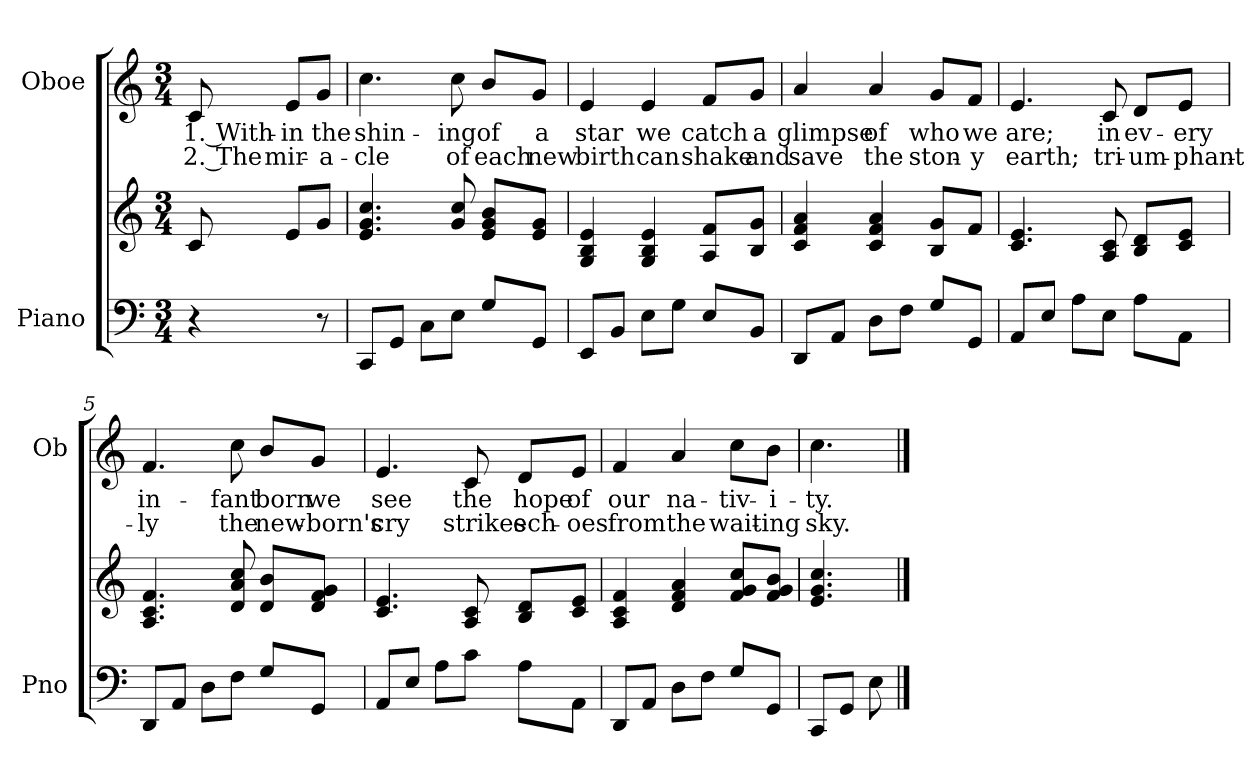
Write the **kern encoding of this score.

**kern	**kern	**kern	**text	**text
*part2	*part2	*part1	*part1	*part1
*staff3	*staff2	*staff1	*staff1	*staff1
*I"Piano	*	*I"Oboe	*	*
*I'Pno	*	*I'Ob	*	*
*clefF4	*clefG2	*clefG2	*	*
*k[]	*k[]	*k[]	*	*
*M3/4	*M3/4	*M3/4	*	*
*MM88	*MM88	*MM88	*	*
=	=	=	=	=
!	!	!	!LO:LY:b	!LO:LY:b
4r	8c/	8c/	1. With-	2. The
!	!	!	!LO:LY:b	!LO:LY:b
.	8e/L	8e/L	-in	mir-
!	!	!	!LO:LY:b	!LO:LY:b
8r	8g/J	8g/J	the	-a-
=1	=1	=1	=1	=1
!	!	!	!LO:LY:b	!LO:LY:b
8CC/L	4.e/ 4.g/ 4.cc/	4.cc\	shin-	-cle
8GG/J	.	.	.	.
8C\L	.	.	.	.
!	!	!	!LO:LY:b	!LO:LY:b
8E\J	8g/ 8cc/	8cc\	-ing	of
!	!	!	!LO:LY:b	!LO:LY:b
8G/L	8e/ 8g/ 8b/L	8b/L	of	each
!	!	!	!LO:LY:b	!LO:LY:b
8GG/J	8e/ 8g/J	8g/J	a	new
=2	=2	=2	=2	=2
!	!	!	!LO:LY:b	!LO:LY:b
8EE/L	4G/ 4B/ 4e/	4e/	star	birth
8BB/J	.	.	.	.
!	!	!	!LO:LY:b	!LO:LY:b
8E\L	4G/ 4B/ 4e/	4e/	we	can
8G\J	.	.	.	.
!	!	!	!LO:LY:b	!LO:LY:b
8E/L	8A/ 8f/L	8f/L	catch	shake
!	!	!	!LO:LY:b	!LO:LY:b
8BB/J	8B/ 8g/J	8g/J	a	and
!!LO:LB:g=z
=3	=3	=3	=3	=3
!	!	!	!LO:LY:b	!LO:LY:b
8DD/L	4c/ 4f/ 4a/	4a/	glimpse	save
8AA/J	.	.	.	.
!	!	!	!LO:LY:b	!LO:LY:b
8D\L	4c/ 4f/ 4a/	4a/	of	the
8F\J	.	.	.	.
!	!	!	!LO:LY:b	!LO:LY:b
8G/L	8B/ 8g/L	8g/L	who	ston-
!	!	!	!LO:LY:b	!LO:LY:b
8GG/J	8f/J	8f/J	we	-y
=4	=4	=4	=4	=4
!	!	!	!LO:LY:b	!LO:LY:b
8AA/L	4.c/ 4.e/	4.e/	are;	earth;
8E/J	.	.	.	.
8A\L	.	.	.	.
!	!	!	!LO:LY:b	!LO:LY:b
8E\J	8A/ 8c/	8c/	in	tri-
!	!	!	!LO:LY:b	!LO:LY:b
8A\L	8B/ 8d/L	8d/L	ev-	-um-
!	!	!	!LO:LY:b	!LO:LY:b
8AA\J	8c/ 8e/J	8e/J	-ery	-phant-
=5	=5	=5	=5	=5
!	!	!	!LO:LY:b	!LO:LY:b
8DD/L	4.A/ 4.c/ 4.f/	4.f/	in-	-ly
8AA/J	.	.	.	.
8D\L	.	.	.	.
!	!	!	!LO:LY:b	!LO:LY:b
8F\J	8d/ 8a/ 8cc/	8cc\	-fant	the
!	!	!	!LO:LY:b	!LO:LY:b
8G/L	8d/ 8b/L	8b/L	born	new-
!	!	!	!LO:LY:b	!LO:LY:b
8GG/J	8d/ 8f/ 8g/J	8g/J	we	-born's
!!LO:LB:g=z
=6	=6	=6	=6	=6
!	!	!	!LO:LY:b	!LO:LY:b
8AA/L	4.c/ 4.e/	4.e/	see	cry
8E/J	.	.	.	.
8A\L	.	.	.	.
!	!	!	!LO:LY:b	!LO:LY:b
8c\J	8A/ 8c/	8c/	the	strikes
!	!	!	!LO:LY:b	!LO:LY:b
8A\L	8B/ 8d/L	8d/L	hope	ech-
!	!	!	!LO:LY:b	!LO:LY:b
8AA\J	8c/ 8e/J	8e/J	of	-oes
=7	=7	=7	=7	=7
!	!	!	!LO:LY:b	!LO:LY:b
8DD/L	4A/ 4c/ 4f/	4f/	our	from
8AA/J	.	.	.	.
!	!	!	!LO:LY:b	!LO:LY:b
8D\L	4d/ 4f/ 4a/	4a/	na-	the
8F\J	.	.	.	.
!	!	!	!LO:LY:b	!LO:LY:b
8G/L	8f/ 8g/ 8cc/L	8cc\L	-tiv-	wait-
!	!	!	!LO:LY:b	!LO:LY:b
8GG/J	8f/ 8g/ 8b/J	8b\J	-i-	-ing
=8	=8	=8	=8	=8
!	!	!	!LO:LY:b	!LO:LY:b
8CC/L	4.e/ 4.g/ 4.cc/	4.cc\	-ty.	sky.
8GG/J	.	.	.	.
8E\	.	.	.	.
==	==	==	==	==
*-	*-	*-	*-	*-
